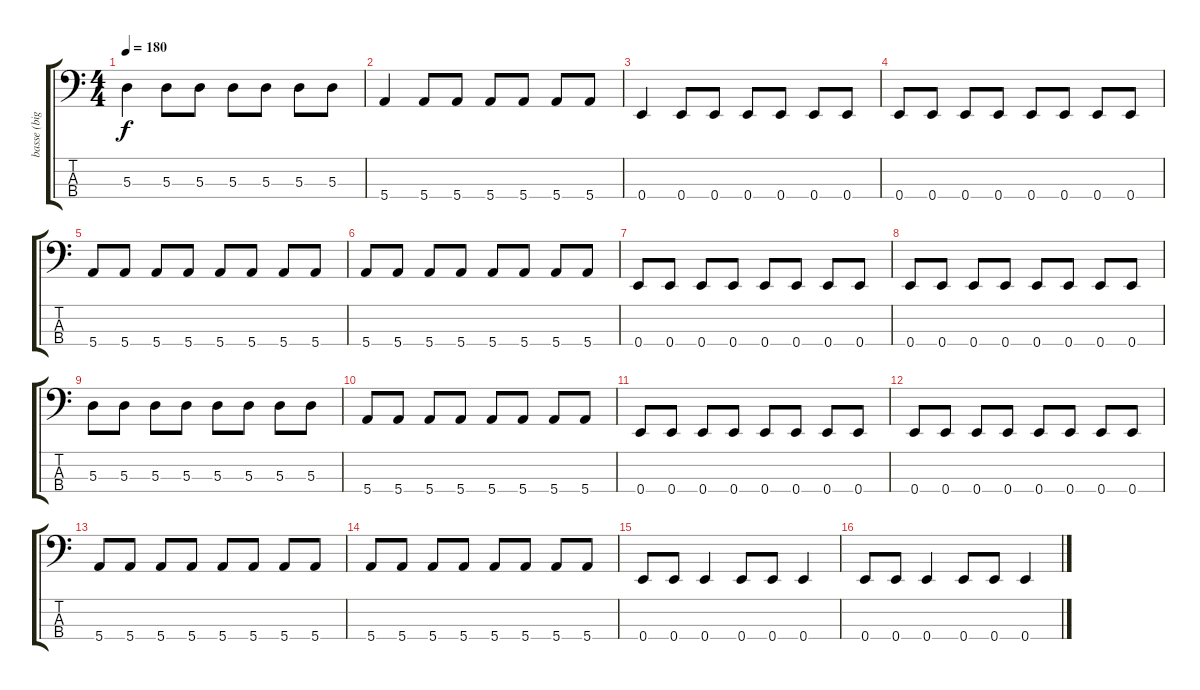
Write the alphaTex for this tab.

\track ("basse (big jay)" "basse (big") {instrument electricbasspick}
\staff {score tabs}
\tuning (G2 D2 A1 E1) {hide}
\ts (4 4)
\tempo 180
\clef f4
\ks c
5.3.4{dy f} 5.3.8 5.3.8 5.3.8 5.3.8 5.3.8 5.3.8 |
5.4.4 5.4.8 5.4.8 5.4.8 5.4.8 5.4.8 5.4.8 |
0.4.4 0.4.8 0.4.8 0.4.8 0.4.8 0.4.8 0.4.8 |
0.4.8 0.4.8 0.4.8 0.4.8 0.4.8 0.4.8 0.4.8 0.4.8 |
5.4.8 5.4.8 5.4.8 5.4.8 5.4.8 5.4.8 5.4.8 5.4.8 |
5.4.8 5.4.8 5.4.8 5.4.8 5.4.8 5.4.8 5.4.8 5.4.8 |
0.4.8 0.4.8 0.4.8 0.4.8 0.4.8 0.4.8 0.4.8 0.4.8 |
0.4.8 0.4.8 0.4.8 0.4.8 0.4.8 0.4.8 0.4.8 0.4.8 |
5.3.8 5.3.8 5.3.8 5.3.8 5.3.8 5.3.8 5.3.8 5.3.8 |
5.4.8 5.4.8 5.4.8 5.4.8 5.4.8 5.4.8 5.4.8 5.4.8 |
0.4.8 0.4.8 0.4.8 0.4.8 0.4.8 0.4.8 0.4.8 0.4.8 |
0.4.8 0.4.8 0.4.8 0.4.8 0.4.8 0.4.8 0.4.8 0.4.8 |
5.4.8 5.4.8 5.4.8 5.4.8 5.4.8 5.4.8 5.4.8 5.4.8 |
5.4.8 5.4.8 5.4.8 5.4.8 5.4.8 5.4.8 5.4.8 5.4.8 |
0.4.8 0.4.8 0.4.4 0.4.8 0.4.8 0.4.4 |
0.4.8 0.4.8 0.4.4 0.4.8 0.4.8 0.4.4
